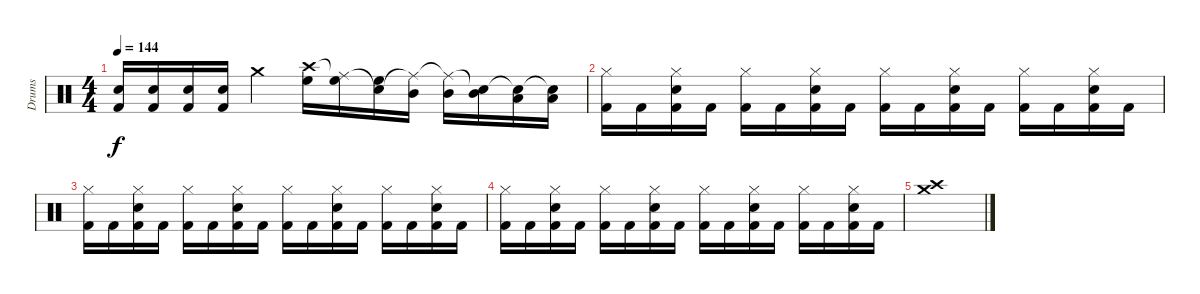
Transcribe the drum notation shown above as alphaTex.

\track ("Drums" "Drums") {instrument percussion}
\staff {score}
\articulation defaults
\ts (4 4)
\tempo 144
\clef neutral
\ks c
("Snare (hit) 2" "Kick (hit) 2").16{dy f} ("Snare (hit) 2" "Kick (hit) 2").16 ("Snare (hit) 2" "Kick (hit) 2").16 ("Snare (hit) 2" "Kick (hit) 2").16 "Crash medium (hit)".4 ("Crash high (hit)" "High Floor Tom (hit)").16 ("Ride (middle)"{t} "High Floor Tom (hit)").16 ("Snare (hit) 2"{t} "High Floor Tom (hit)").16 ("Ride (middle)"{t} "Mid Tom (hit)").16 ("Ride (middle)"{t} "Mid Tom (hit)").16 ("Snare (hit)"{t} "Mid Tom (hit)").16 ("Snare (hit) 2"{t} "Low Tom (hit)").16 ("Snare (hit)"{t} "Low Tom (hit)").16 |
("Hi-Hat (closed)" "Kick (hit) 2").16 "Kick (hit) 2".16 ("Hi-Hat (closed)" "Snare (hit) 2" "Kick (hit) 2").16 "Kick (hit) 2".16 ("Hi-Hat (closed)" "Kick (hit) 2").16 "Kick (hit) 2".16 ("Hi-Hat (closed)" "Snare (hit) 2" "Kick (hit) 2").16 "Kick (hit) 2".16 ("Hi-Hat (closed)" "Kick (hit) 2").16 "Kick (hit) 2".16 ("Hi-Hat (closed)" "Snare (hit) 2" "Kick (hit) 2").16 "Kick (hit) 2".16 ("Hi-Hat (closed)" "Kick (hit) 2").16 "Kick (hit) 2".16 ("Hi-Hat (closed)" "Snare (hit) 2" "Kick (hit) 2").16 "Kick (hit) 2".16 |
("Hi-Hat (closed)" "Kick (hit) 2").16 "Kick (hit) 2".16 ("Hi-Hat (closed)" "Snare (hit) 2" "Kick (hit) 2").16 "Kick (hit) 2".16 ("Hi-Hat (closed)" "Kick (hit) 2").16 "Kick (hit) 2".16 ("Hi-Hat (closed)" "Snare (hit) 2" "Kick (hit) 2").16 "Kick (hit) 2".16 ("Hi-Hat (closed)" "Kick (hit) 2").16 "Kick (hit) 2".16 ("Hi-Hat (closed)" "Snare (hit) 2" "Kick (hit) 2").16 "Kick (hit) 2".16 ("Hi-Hat (closed)" "Kick (hit) 2").16 "Kick (hit) 2".16 ("Hi-Hat (closed)" "Snare (hit) 2" "Kick (hit) 2").16 "Kick (hit) 2".16 |
("Hi-Hat (closed)" "Kick (hit) 2").16 "Kick (hit) 2".16 ("Hi-Hat (closed)" "Snare (hit) 2" "Kick (hit) 2").16 "Kick (hit) 2".16 ("Hi-Hat (closed)" "Kick (hit) 2").16 "Kick (hit) 2".16 ("Hi-Hat (closed)" "Snare (hit) 2" "Kick (hit) 2").16 "Kick (hit) 2".16 ("Hi-Hat (closed)" "Kick (hit) 2").16 "Kick (hit) 2".16 ("Hi-Hat (closed)" "Snare (hit) 2" "Kick (hit) 2").16 "Kick (hit) 2".16 ("Hi-Hat (closed)" "Kick (hit) 2").16 "Kick (hit) 2".16 ("Hi-Hat (closed)" "Snare (hit) 2" "Kick (hit) 2").16 "Kick (hit) 2".16 |
("Crash medium (hit)" "Crash high (hit)").1
